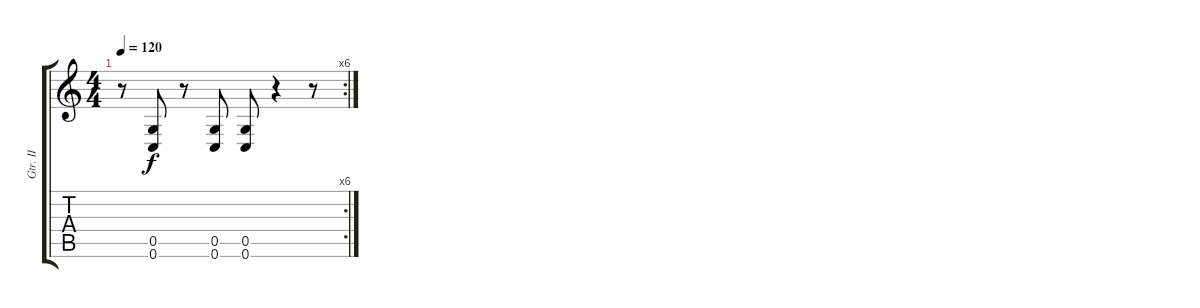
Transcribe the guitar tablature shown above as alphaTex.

\track ("Gtr. II" "Gtr. II") {instrument distortionguitar}
\staff {score tabs}
\tuning (D4 A3 F3 C3 G2 C2) {hide}
\rc 6
\ts (4 4)
\tempo 120
\clef g2
\ks c
r.8{dy f} (0.5 0.6).8 r.8 (0.5 0.6).8 (0.5 0.6).8 r.4 r.8
